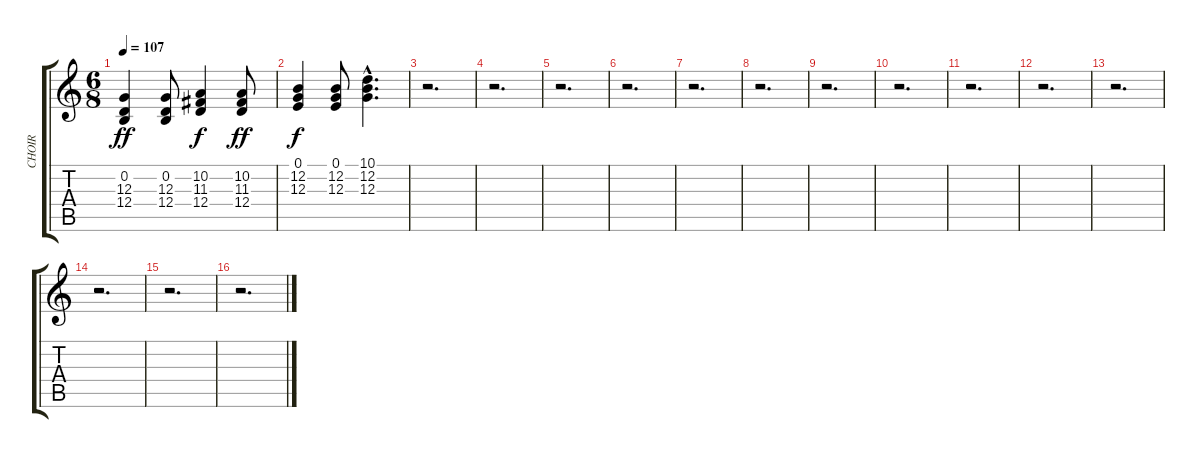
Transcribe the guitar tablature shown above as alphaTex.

\track ("CHOIR" "CHOIR") {instrument choiraahs}
\staff {score tabs}
\tuning (E4 B3 G3 D3 A2 E2) {hide}
\ts (6 8)
\tempo 107
\clef g2
\ks c
(0.2 12.3 12.4).4{dy ff} (0.2 12.3 12.4).8 (10.2 11.3 12.4).4{dy f} (10.2 11.3 12.4).8{dy ff} |
(0.1 12.2 12.3).4{dy f} (0.1 12.2 12.3).8 (10.1{hac} 12.2{hac} 12.3{hac}).4{d} |
r.2{d} |
r.2{d} |
r.2{d} |
r.2{d} |
r.2{d} |
r.2{d} |
r.2{d} |
r.2{d} |
r.2{d} |
r.2{d} |
r.2{d} |
r.2{d} |
r.2{d} |
r.2{d}
